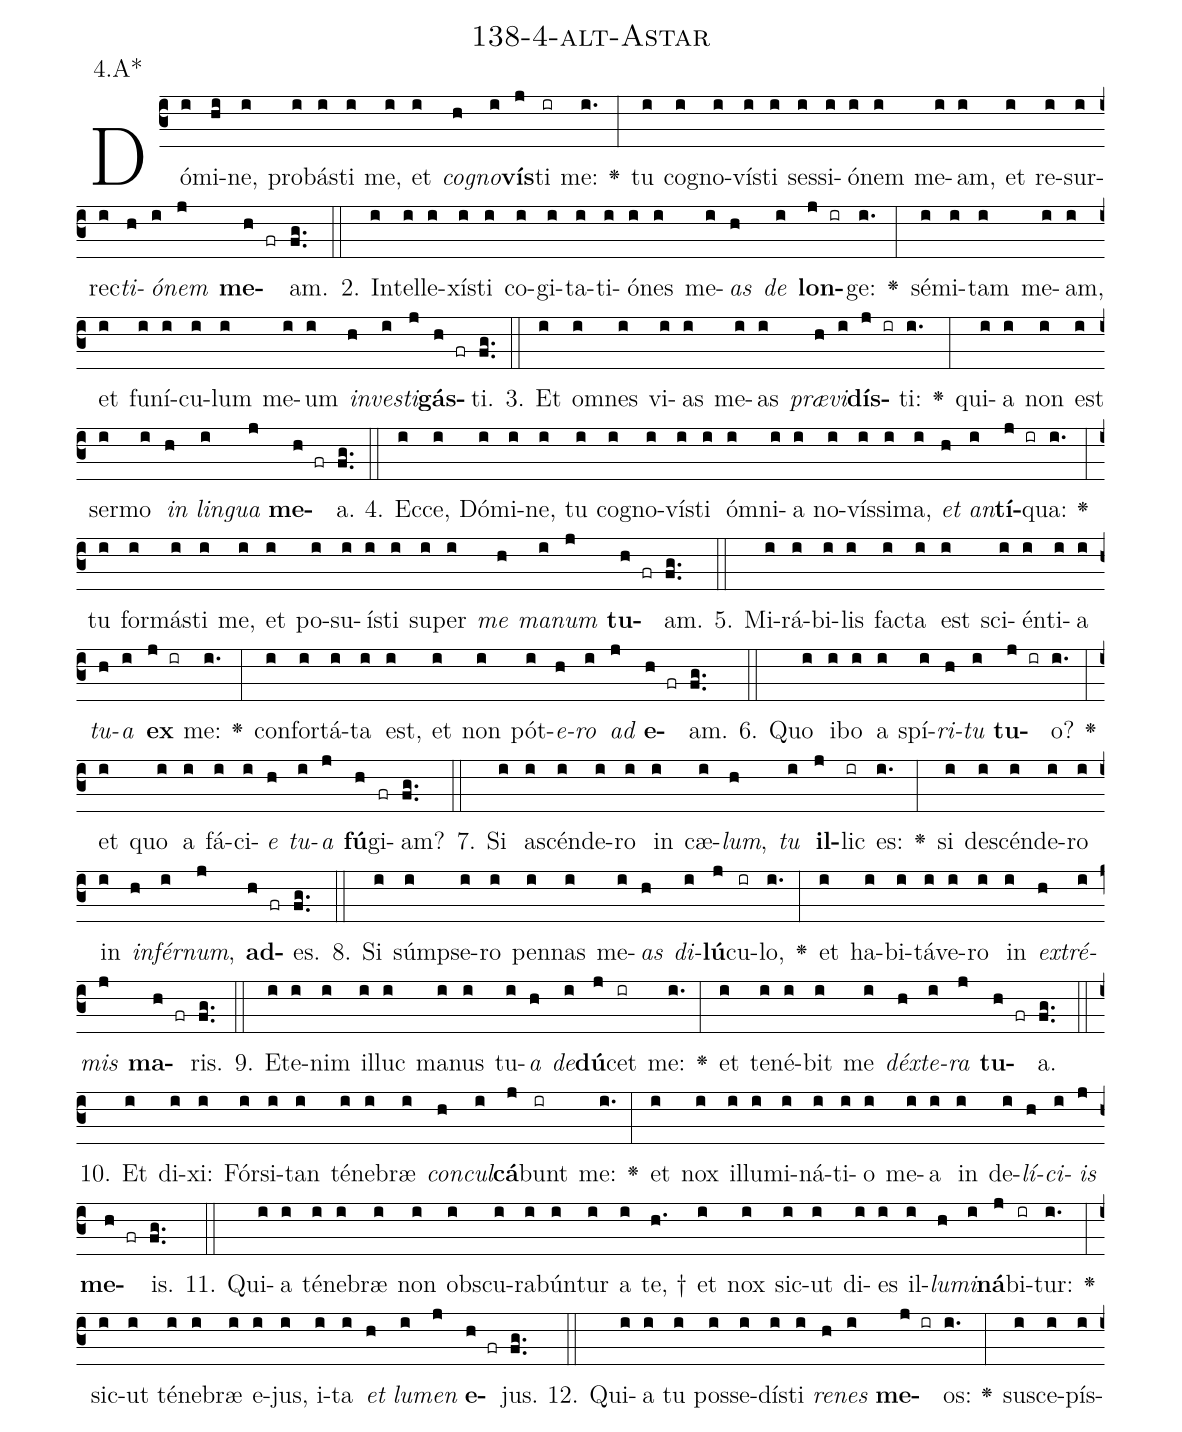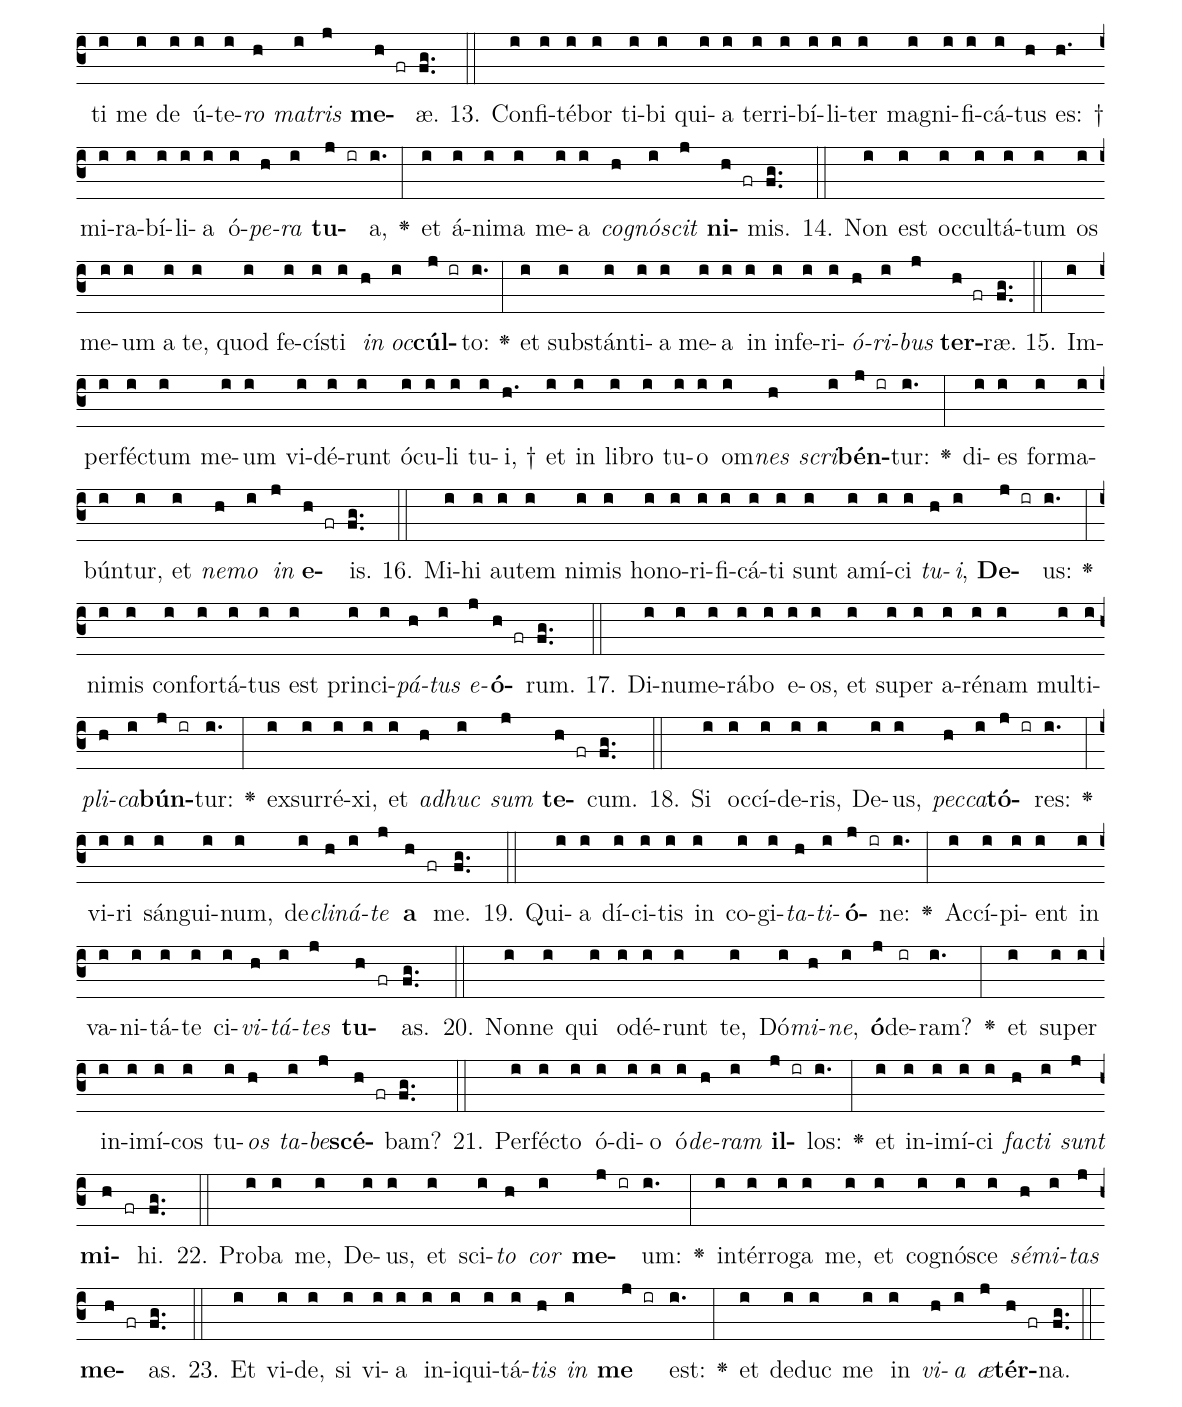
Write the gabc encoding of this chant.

name: 138-4-alt-Astar;
annotation: 4.A*;
%%
(c3)Dó(i)mi(hi)ne,(i) pro(i)bás(i)ti(i) me,(i) et(i) <i>co</i>(h)<i>gno</i>(i)<b>vís</b>(j)ti(ir) me:(i.) <v>\greheightstar</v>(:) tu(i) co(i)gno(i)vís(i)ti(i) ses(i)si(i)ó(i)nem(i) me(i)am,(i) et(i) re(i)sur(i)rec(i)<i>ti</i>(h)<i>ó</i>(i)<i>nem</i>(j) <b>me</b>(h fr)am.(fg..) (::)
2. In(i)tel(i)le(i)xís(i)ti(i) co(i)gi(i)ta(i)ti(i)ó(i)nes(i) me(i)<i>as</i>(h) <i>de</i>(i) <b>lon</b>(j ir)ge:(i.) <v>\greheightstar</v>(:) sé(i)mi(i)tam(i) me(i)am,(i) et(i) fu(i)ní(i)cu(i)lum(i) me(i)um(i) <i>in</i>(h)<i>ves</i>(i)<i>ti</i>(j)<b>gás</b>(h fr)ti.(fg..) (::)
3. Et(i) om(i)nes(i) vi(i)as(i) me(i)as(i) <i>præ</i>(h)<i>vi</i>(i)<b>dís</b>(j ir)ti:(i.) <v>\greheightstar</v>(:) qui(i)a(i) non(i) est(i) ser(i)mo(i) <i>in</i>(h) <i>lin</i>(i)<i>gua</i>(j) <b>me</b>(h fr)a.(fg..) (::)
4. Ec(i)ce,(i) Dó(i)mi(i)ne,(i) tu(i) co(i)gno(i)vís(i)ti(i) óm(i)ni(i)a(i) no(i)vís(i)si(i)ma,(i) <i>et</i>(h) <i>an</i>(i)<b>tí</b>(j ir)qua:(i.) <v>\greheightstar</v>(:) tu(i) for(i)más(i)ti(i) me,(i) et(i) po(i)su(i)ís(i)ti(i) su(i)per(i) <i>me</i>(h) <i>ma</i>(i)<i>num</i>(j) <b>tu</b>(h fr)am.(fg..) (::)
5. Mi(i)rá(i)bi(i)lis(i) fac(i)ta(i) est(i) sci(i)én(i)ti(i)a(i) <i>tu</i>(h)<i>a</i>(i) <b>ex</b>(j ir) me:(i.) <v>\greheightstar</v>(:) con(i)for(i)tá(i)ta(i) est,(i) et(i) non(i) pót(i)<i>e</i>(h)<i>ro</i>(i) <i>ad</i>(j) <b>e</b>(h fr)am.(fg..) (::)
6. Quo(i) i(i)bo(i) a(i) spí(i)<i>ri</i>(h)<i>tu</i>(i) <b>tu</b>(j ir)o?(i.) <v>\greheightstar</v>(:) et(i) quo(i) a(i) fá(i)ci(i)<i>e</i>(h) <i>tu</i>(i)<i>a</i>(j) <b>fú</b>(h)gi(fr)am?(fg..) (::)
7. Si(i) a(i)scén(i)de(i)ro(i) in(i) cæ(i)<i>lum</i>,(h) <i>tu</i>(i) <b>il</b>(j)lic(ir) es:(i.) <v>\greheightstar</v>(:) si(i) de(i)scén(i)de(i)ro(i) in(i) <i>in</i>(h)<i>fér</i>(i)<i>num</i>,(j) <b>ad</b>(h fr)es.(fg..) (::)
8. Si(i) súmp(i)se(i)ro(i) pen(i)nas(i) me(i)<i>as</i>(h) <i>di</i>(i)<b>lú</b>(j)cu(ir)lo,(i.) <v>\greheightstar</v>(:) et(i) ha(i)bi(i)tá(i)ve(i)ro(i) in(i) <i>ex</i>(h)<i>tré</i>(i)<i>mis</i>(j) <b>ma</b>(h fr)ris.(fg..) (::)
9. Et(i)e(i)nim(i) il(i)luc(i) ma(i)nus(i) tu(i)<i>a</i>(h) <i>de</i>(i)<b>dú</b>(j)cet(ir) me:(i.) <v>\greheightstar</v>(:) et(i) te(i)né(i)bit(i) me(i) <i>déx</i>(h)<i>te</i>(i)<i>ra</i>(j) <b>tu</b>(h fr)a.(fg..) (::)
10. Et(i) di(i)xi:(i) Fór(i)si(i)tan(i) té(i)ne(i)bræ(i) <i>con</i>(h)<i>cul</i>(i)<b>cá</b>(j)bunt(ir) me:(i.) <v>\greheightstar</v>(:) et(i) nox(i) il(i)lu(i)mi(i)ná(i)ti(i)o(i) me(i)a(i) in(i) de(i)<i>lí</i>(h)<i>ci</i>(i)<i>is</i>(j) <b>me</b>(h fr)is.(fg..) (::)
11. Qui(i)a(i) té(i)ne(i)bræ(i) non(i) obs(i)cu(i)ra(i)bún(i)tur(i) a(i) te, †(h.) et(i) nox(i) sic(i)ut(i) di(i)es(i) il(i)<i>lu</i>(h)<i>mi</i>(i)<b>ná</b>(j)bi(ir)tur:(i.) <v>\greheightstar</v>(:) sic(i)ut(i) té(i)ne(i)bræ(i) e(i)jus,(i) i(i)ta(i) <i>et</i>(h) <i>lu</i>(i)<i>men</i>(j) <b>e</b>(h fr)jus.(fg..) (::)
12. Qui(i)a(i) tu(i) pos(i)se(i)dís(i)ti(i) <i>re</i>(h)<i>nes</i>(i) <b>me</b>(j ir)os:(i.) <v>\greheightstar</v>(:) su(i)sce(i)pís(i)ti(i) me(i) de(i) ú(i)te(i)<i>ro</i>(h) <i>ma</i>(i)<i>tris</i>(j) <b>me</b>(h fr)æ.(fg..) (::)
13. Con(i)fi(i)té(i)bor(i) ti(i)bi(i) qui(i)a(i) ter(i)ri(i)bí(i)li(i)ter(i) ma(i)gni(i)fi(i)cá(i)tus(h) es: †(h.) mi(i)ra(i)bí(i)li(i)a(i) ó(i)<i>pe</i>(h)<i>ra</i>(i) <b>tu</b>(j ir)a,(i.) <v>\greheightstar</v>(:) et(i) á(i)ni(i)ma(i) me(i)a(i) <i>co</i>(h)<i>gnó</i>(i)<i>scit</i>(j) <b>ni</b>(h fr)mis.(fg..) (::)
14. Non(i) est(i) oc(i)cul(i)tá(i)tum(i) os(i) me(i)um(i) a(i) te,(i) quod(i) fe(i)cís(i)ti(i) <i>in</i>(h) <i>oc</i>(i)<b>cúl</b>(j ir)to:(i.) <v>\greheightstar</v>(:) et(i) sub(i)stán(i)ti(i)a(i) me(i)a(i) in(i) in(i)fe(i)ri(i)<i>ó</i>(h)<i>ri</i>(i)<i>bus</i>(j) <b>ter</b>(h fr)ræ.(fg..) (::)
15. Im(i)per(i)féc(i)tum(i) me(i)um(i) vi(i)dé(i)runt(i) ó(i)cu(i)li(i) tu(i)i, †(h.) et(i) in(i) li(i)bro(i) tu(i)o(i) om(i)<i>nes</i>(h) <i>scri</i>(i)<b>bén</b>(j ir)tur:(i.) <v>\greheightstar</v>(:) di(i)es(i) for(i)ma(i)bún(i)tur,(i) et(i) <i>ne</i>(h)<i>mo</i>(i) <i>in</i>(j) <b>e</b>(h fr)is.(fg..) (::)
16. Mi(i)hi(i) au(i)tem(i) ni(i)mis(i) ho(i)no(i)ri(i)fi(i)cá(i)ti(i) sunt(i) a(i)mí(i)ci(i) <i>tu</i>(h)<i>i</i>,(i) <b>De</b>(j ir)us:(i.) <v>\greheightstar</v>(:) ni(i)mis(i) con(i)for(i)tá(i)tus(i) est(i) prin(i)ci(i)<i>pá</i>(h)<i>tus</i>(i) <i>e</i>(j)<b>ó</b>(h fr)rum.(fg..) (::)
17. Di(i)nu(i)me(i)rá(i)bo(i) e(i)os,(i) et(i) su(i)per(i) a(i)ré(i)nam(i) mul(i)ti(i)<i>pli</i>(h)<i>ca</i>(i)<b>bún</b>(j ir)tur:(i.) <v>\greheightstar</v>(:) ex(i)sur(i)ré(i)xi,(i) et(i) <i>ad</i>(h)<i>huc</i>(i) <i>sum</i>(j) <b>te</b>(h fr)cum.(fg..) (::)
18. Si(i) oc(i)cí(i)de(i)ris,(i) De(i)us,(i) <i>pec</i>(h)<i>ca</i>(i)<b>tó</b>(j ir)res:(i.) <v>\greheightstar</v>(:) vi(i)ri(i) sán(i)gui(i)num,(i) de(i)<i>cli</i>(h)<i>ná</i>(i)<i>te</i>(j) <b>a</b>(h fr) me.(fg..) (::)
19. Qui(i)a(i) dí(i)ci(i)tis(i) in(i) co(i)gi(i)<i>ta</i>(h)<i>ti</i>(i)<b>ó</b>(j ir)ne:(i.) <v>\greheightstar</v>(:) Ac(i)cí(i)pi(i)ent(i) in(i) va(i)ni(i)tá(i)te(i) ci(i)<i>vi</i>(h)<i>tá</i>(i)<i>tes</i>(j) <b>tu</b>(h fr)as.(fg..) (::)
20. Non(i)ne(i) qui(i) o(i)dé(i)runt(i) te,(i) Dó(i)<i>mi</i>(h)<i>ne</i>,(i) <b>ó</b>(j)de(ir)ram?(i.) <v>\greheightstar</v>(:) et(i) su(i)per(i) in(i)i(i)mí(i)cos(i) tu(i)<i>os</i>(h) <i>ta</i>(i)<i>be</i>(j)<b>scé</b>(h fr)bam?(fg..) (::)
21. Per(i)féc(i)to(i) ó(i)di(i)o(i) ó(i)<i>de</i>(h)<i>ram</i>(i) <b>il</b>(j ir)los:(i.) <v>\greheightstar</v>(:) et(i) in(i)i(i)mí(i)ci(i) <i>fac</i>(h)<i>ti</i>(i) <i>sunt</i>(j) <b>mi</b>(h fr)hi.(fg..) (::)
22. Pro(i)ba(i) me,(i) De(i)us,(i) et(i) sci(i)<i>to</i>(h) <i>cor</i>(i) <b>me</b>(j ir)um:(i.) <v>\greheightstar</v>(:) in(i)tér(i)ro(i)ga(i) me,(i) et(i) co(i)gnó(i)sce(i) <i>sé</i>(h)<i>mi</i>(i)<i>tas</i>(j) <b>me</b>(h fr)as.(fg..) (::)
23. Et(i) vi(i)de,(i) si(i) vi(i)a(i) in(i)i(i)qui(i)tá(i)<i>tis</i>(h) <i>in</i>(i) <b>me</b>(j ir) est:(i.) <v>\greheightstar</v>(:) et(i) de(i)duc(i) me(i) in(i) <i>vi</i>(h)<i>a</i>(i) <i>æ</i>(j)<b>tér</b>(h fr)na.(fg..) (::)
